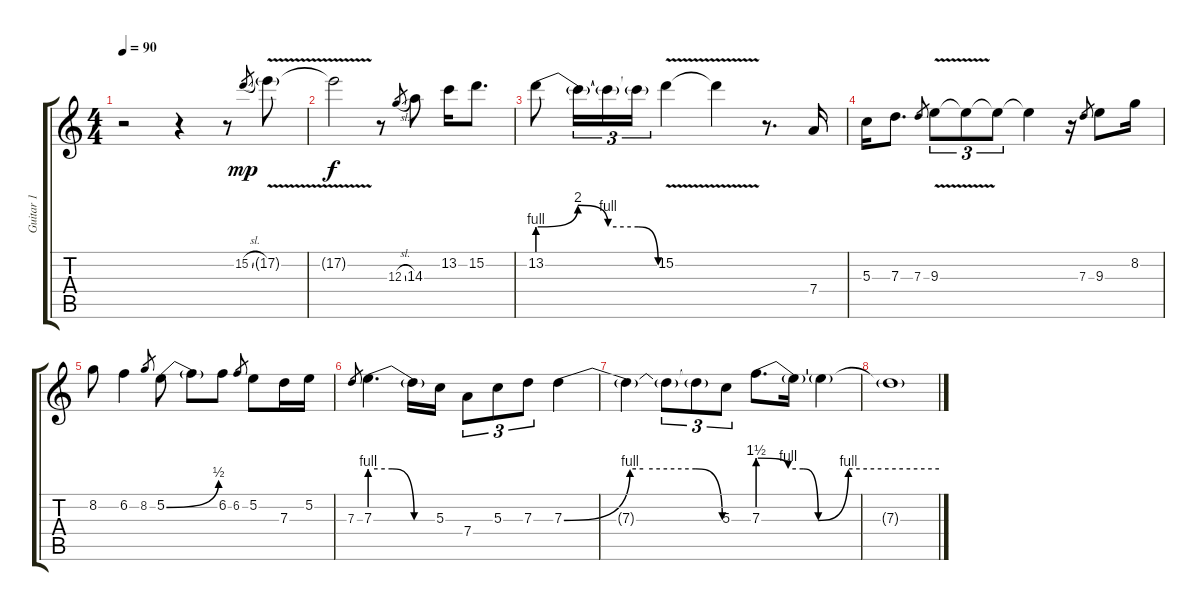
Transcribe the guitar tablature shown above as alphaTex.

\track ("Guitar 1" "Guitar 1") {instrument electricguitarjazz}
\staff {score tabs}
\tuning (E4 B3 G3 D3 A2 E2) {hide}
\ts (4 4)
\tempo 90
\clef g2
\ks c
r.2{dy f} r.4 r.8 15.2{sl}.8{gr dy mp} 17.2{v g}.8 |
17.2{t}.2{dy f} r.8 12.3{sl}.8{gr} 14.3.8 13.2.16 15.2.8{d} |
13.2{be (custom 0 4 20 8 35 4 50 4 60 0)}.8 13.2{t}.16{tu (3 2)} 13.2{t}.16{tu (3 2)} 13.2{t}.16{tu (3 2)} 15.2{v}.4 15.2{t}.4 r.8{d} 7.4.16 |
5.3.16 7.3.8{d} 7.3.8{gr} 9.3{v}.8{tu (3 2)} 9.3{t}.8{tu (3 2)} 9.3{t}.8{tu (3 2)} 9.3{t}.4 r.16 7.3.8{gr} 9.3.8 8.2.16 |
8.2.8 6.2.4 8.2.8{gr} 5.2{be (bend 0 0 60 2)}.8 5.2{t}.8 6.2.8 6.2.8{gr} 5.2.8 7.3.16 5.2.16 |
7.3.8{gr} 7.3{be (custom 0 4 20 4 40 0 60 0)}.4{d} 7.3{t}.16 5.3.16 7.4.8{tu (3 2)} 5.3.8{tu (3 2)} 7.3.8{tu (3 2)} 7.3{be (custom 0 0 25 4 30 4 50 4 60 0)}.4 |
7.3{t}.4 7.3{t}.8{tu (3 2)} 7.3{t}.8{tu (3 2)} 5.3.8{tu (3 2)} 7.3{be (custom 0 6 10 4 15 4 20 0 30 4 60 4)}.8{d} 7.3{t}.16 7.3{t}.4 |
7.3{t}.1
